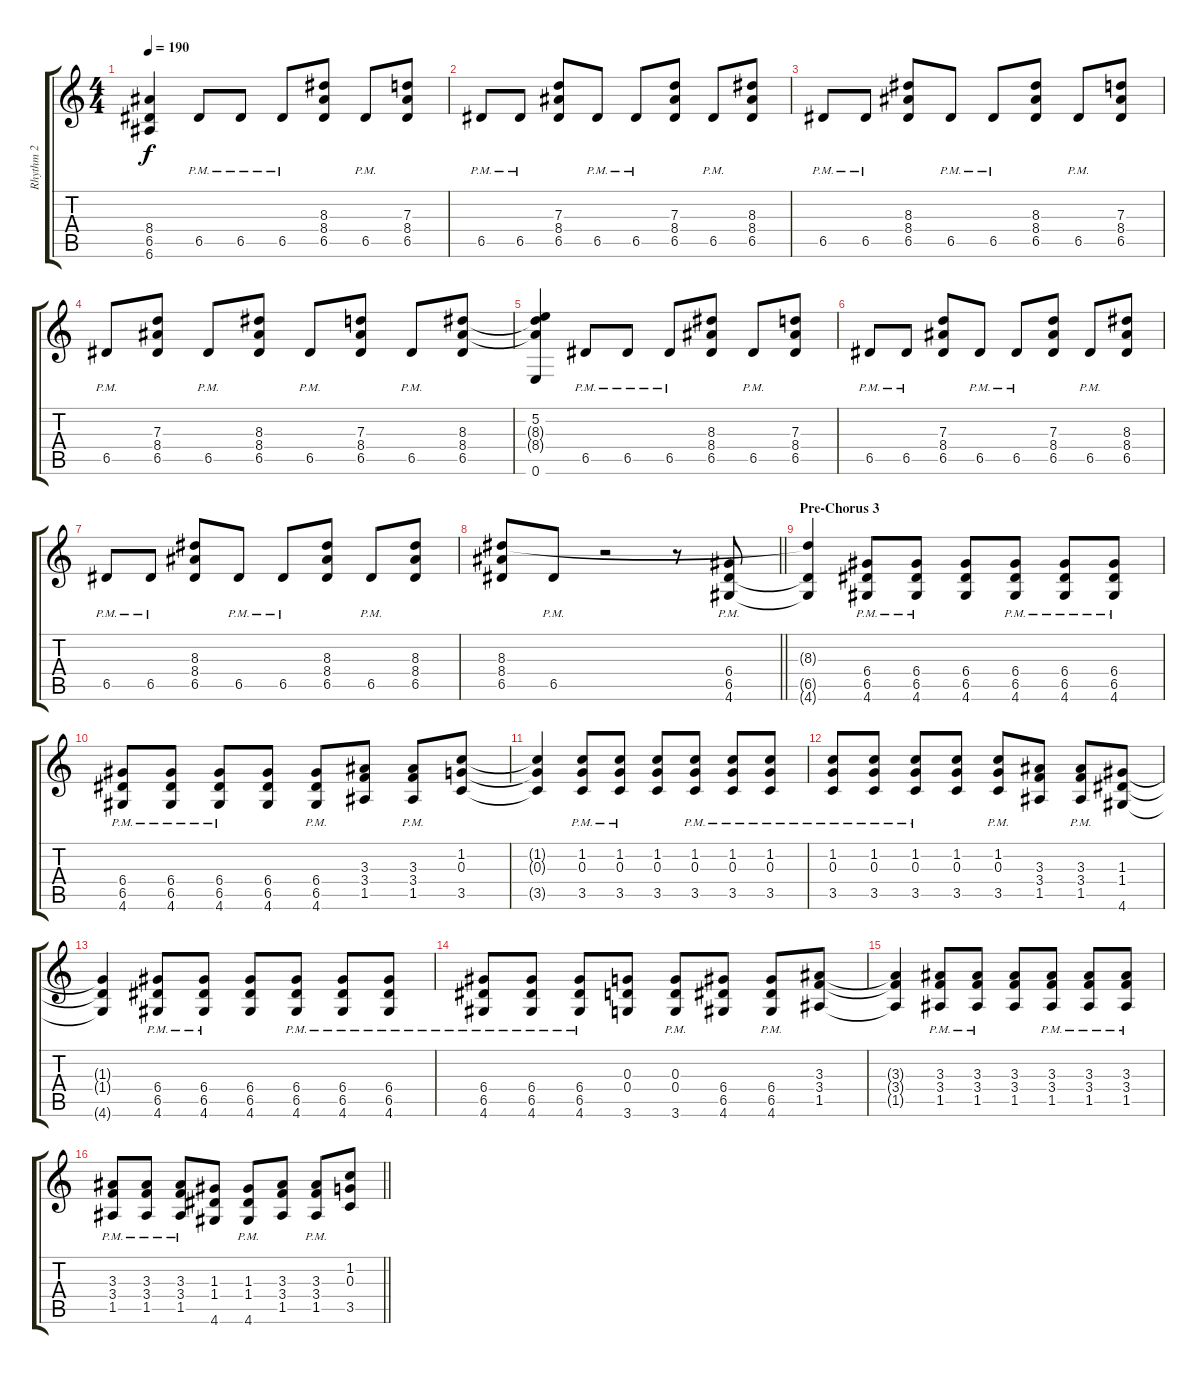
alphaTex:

\track ("Rhythm 2" "Rhythm 2") {instrument overdrivenguitar}
\staff {score tabs}
\tuning (E4 B3 G3 D3 A2 E2) {hide}
\ts (4 4)
\tempo 190
\clef g2
\ks c
(8.4{t} 6.5{t} 6.6{t}).4{dy f} 6.5{pm}.8 6.5{pm}.8 6.5{pm}.8 (8.3 8.4 6.5).8 6.5{pm}.8 (7.3 8.4 6.5).8 |
6.5{pm}.8 6.5{pm}.8 (7.3 8.4 6.5).8 6.5{pm}.8 6.5{pm}.8 (7.3 8.4 6.5).8 6.5{pm}.8 (8.3 8.4 6.5).8 |
6.5{pm}.8 6.5{pm}.8 (8.3 8.4 6.5).8 6.5{pm}.8 6.5{pm}.8 (8.3 8.4 6.5).8 6.5{pm}.8 (7.3 8.4 6.5).8 |
6.5{pm}.8 (7.3 8.4 6.5).8 6.5{pm}.8 (8.3 8.4 6.5).8 6.5{pm}.8 (7.3 8.4 6.5).8 6.5{pm}.8 (8.3 8.4 6.5).8 |
(5.2 8.3{t} 8.4{t} 0.6).4 6.5{pm}.8 6.5{pm}.8 6.5{pm}.8 (8.3 8.4 6.5).8 6.5{pm}.8 (7.3 8.4 6.5).8 |
6.5{pm}.8 6.5{pm}.8 (7.3 8.4 6.5).8 6.5{pm}.8 6.5{pm}.8 (7.3 8.4 6.5).8 6.5{pm}.8 (8.3 8.4 6.5).8 |
6.5{pm}.8 6.5{pm}.8 (8.3 8.4 6.5).8 6.5{pm}.8 6.5{pm}.8 (8.3 8.4 6.5).8 6.5{pm}.8 (8.3 8.4 6.5).8 |
\barLineRight lightlight
(8.3 8.4 6.5).8 6.5{pm}.8 r.2 r.8 (6.4 6.5{pm} 4.6).8 |
\section ("" "Pre-Chorus 3")
(8.3{t} 6.5{t} 4.6{t}).4 (6.4{pm} 6.5{pm} 4.6{pm}).8 (6.4{pm} 6.5{pm} 4.6{pm}).8 (6.4 6.5 4.6).8 (6.4{pm} 6.5{pm} 4.6{pm}).8 (6.4{pm} 6.5{pm} 4.6{pm}).8 (6.4{pm} 6.5{pm} 4.6{pm}).8 |
(6.4{pm} 6.5{pm} 4.6{pm}).8 (6.4{pm} 6.5{pm} 4.6{pm}).8 (6.4{pm} 6.5{pm} 4.6{pm}).8 (6.4 6.5 4.6).8 (6.4{pm} 6.5{pm} 4.6{pm}).8 (3.3 3.4 1.5).8 (3.3{pm} 3.4{pm} 1.5{pm}).8 (1.2 0.3 3.5).8 |
(1.2{t} 0.3{t} 3.5{t}).4 (1.2{pm} 0.3{pm} 3.5{pm}).8 (1.2{pm} 0.3{pm} 3.5{pm}).8 (1.2 0.3 3.5).8 (1.2{pm} 0.3{pm} 3.5{pm}).8 (1.2{pm} 0.3{pm} 3.5{pm}).8 (1.2{pm} 0.3{pm} 3.5{pm}).8 |
(1.2{pm} 0.3{pm} 3.5{pm}).8 (1.2{pm} 0.3{pm} 3.5{pm}).8 (1.2{pm} 0.3{pm} 3.5{pm}).8 (1.2 0.3 3.5).8 (1.2{pm} 0.3{pm} 3.5{pm}).8 (3.3 3.4 1.5).8 (3.3{pm} 3.4{pm} 1.5{pm}).8 (1.3 1.4 4.6).8 |
(1.3{t} 1.4{t} 4.6{t}).4 (6.4{pm} 6.5{pm} 4.6{pm}).8 (6.4{pm} 6.5{pm} 4.6{pm}).8 (6.4 6.5 4.6).8 (6.4{pm} 6.5{pm} 4.6{pm}).8 (6.4{pm} 6.5{pm} 4.6{pm}).8 (6.4{pm} 6.5{pm} 4.6{pm}).8 |
(6.4{pm} 6.5{pm} 4.6{pm}).8 (6.4{pm} 6.5{pm} 4.6{pm}).8 (6.4{pm} 6.5{pm} 4.6{pm}).8 (0.3 0.4 3.6).8 (0.3{pm} 0.4{pm} 3.6{pm}).8 (6.4 6.5 4.6).8 (6.4{pm} 6.5{pm} 4.6{pm}).8 (3.3 3.4 1.5).8 |
(3.3{t} 3.4{t} 1.5{t}).4 (3.3{pm} 3.4{pm} 1.5{pm}).8 (3.3{pm} 3.4{pm} 1.5{pm}).8 (3.3 3.4 1.5).8 (3.3{pm} 3.4{pm} 1.5{pm}).8 (3.3{pm} 3.4{pm} 1.5{pm}).8 (3.3{pm} 3.4{pm} 1.5{pm}).8 |
\barLineRight lightlight
(3.3{pm} 3.4{pm} 1.5{pm}).8 (3.3{pm} 3.4{pm} 1.5{pm}).8 (3.3{pm} 3.4{pm} 1.5{pm}).8 (1.3 1.4 4.6).8 (1.3{pm} 1.4{pm} 4.6{pm}).8 (3.3 3.4 1.5).8 (3.3{pm} 3.4{pm} 1.5{pm}).8 (1.2 0.3 3.5).8
